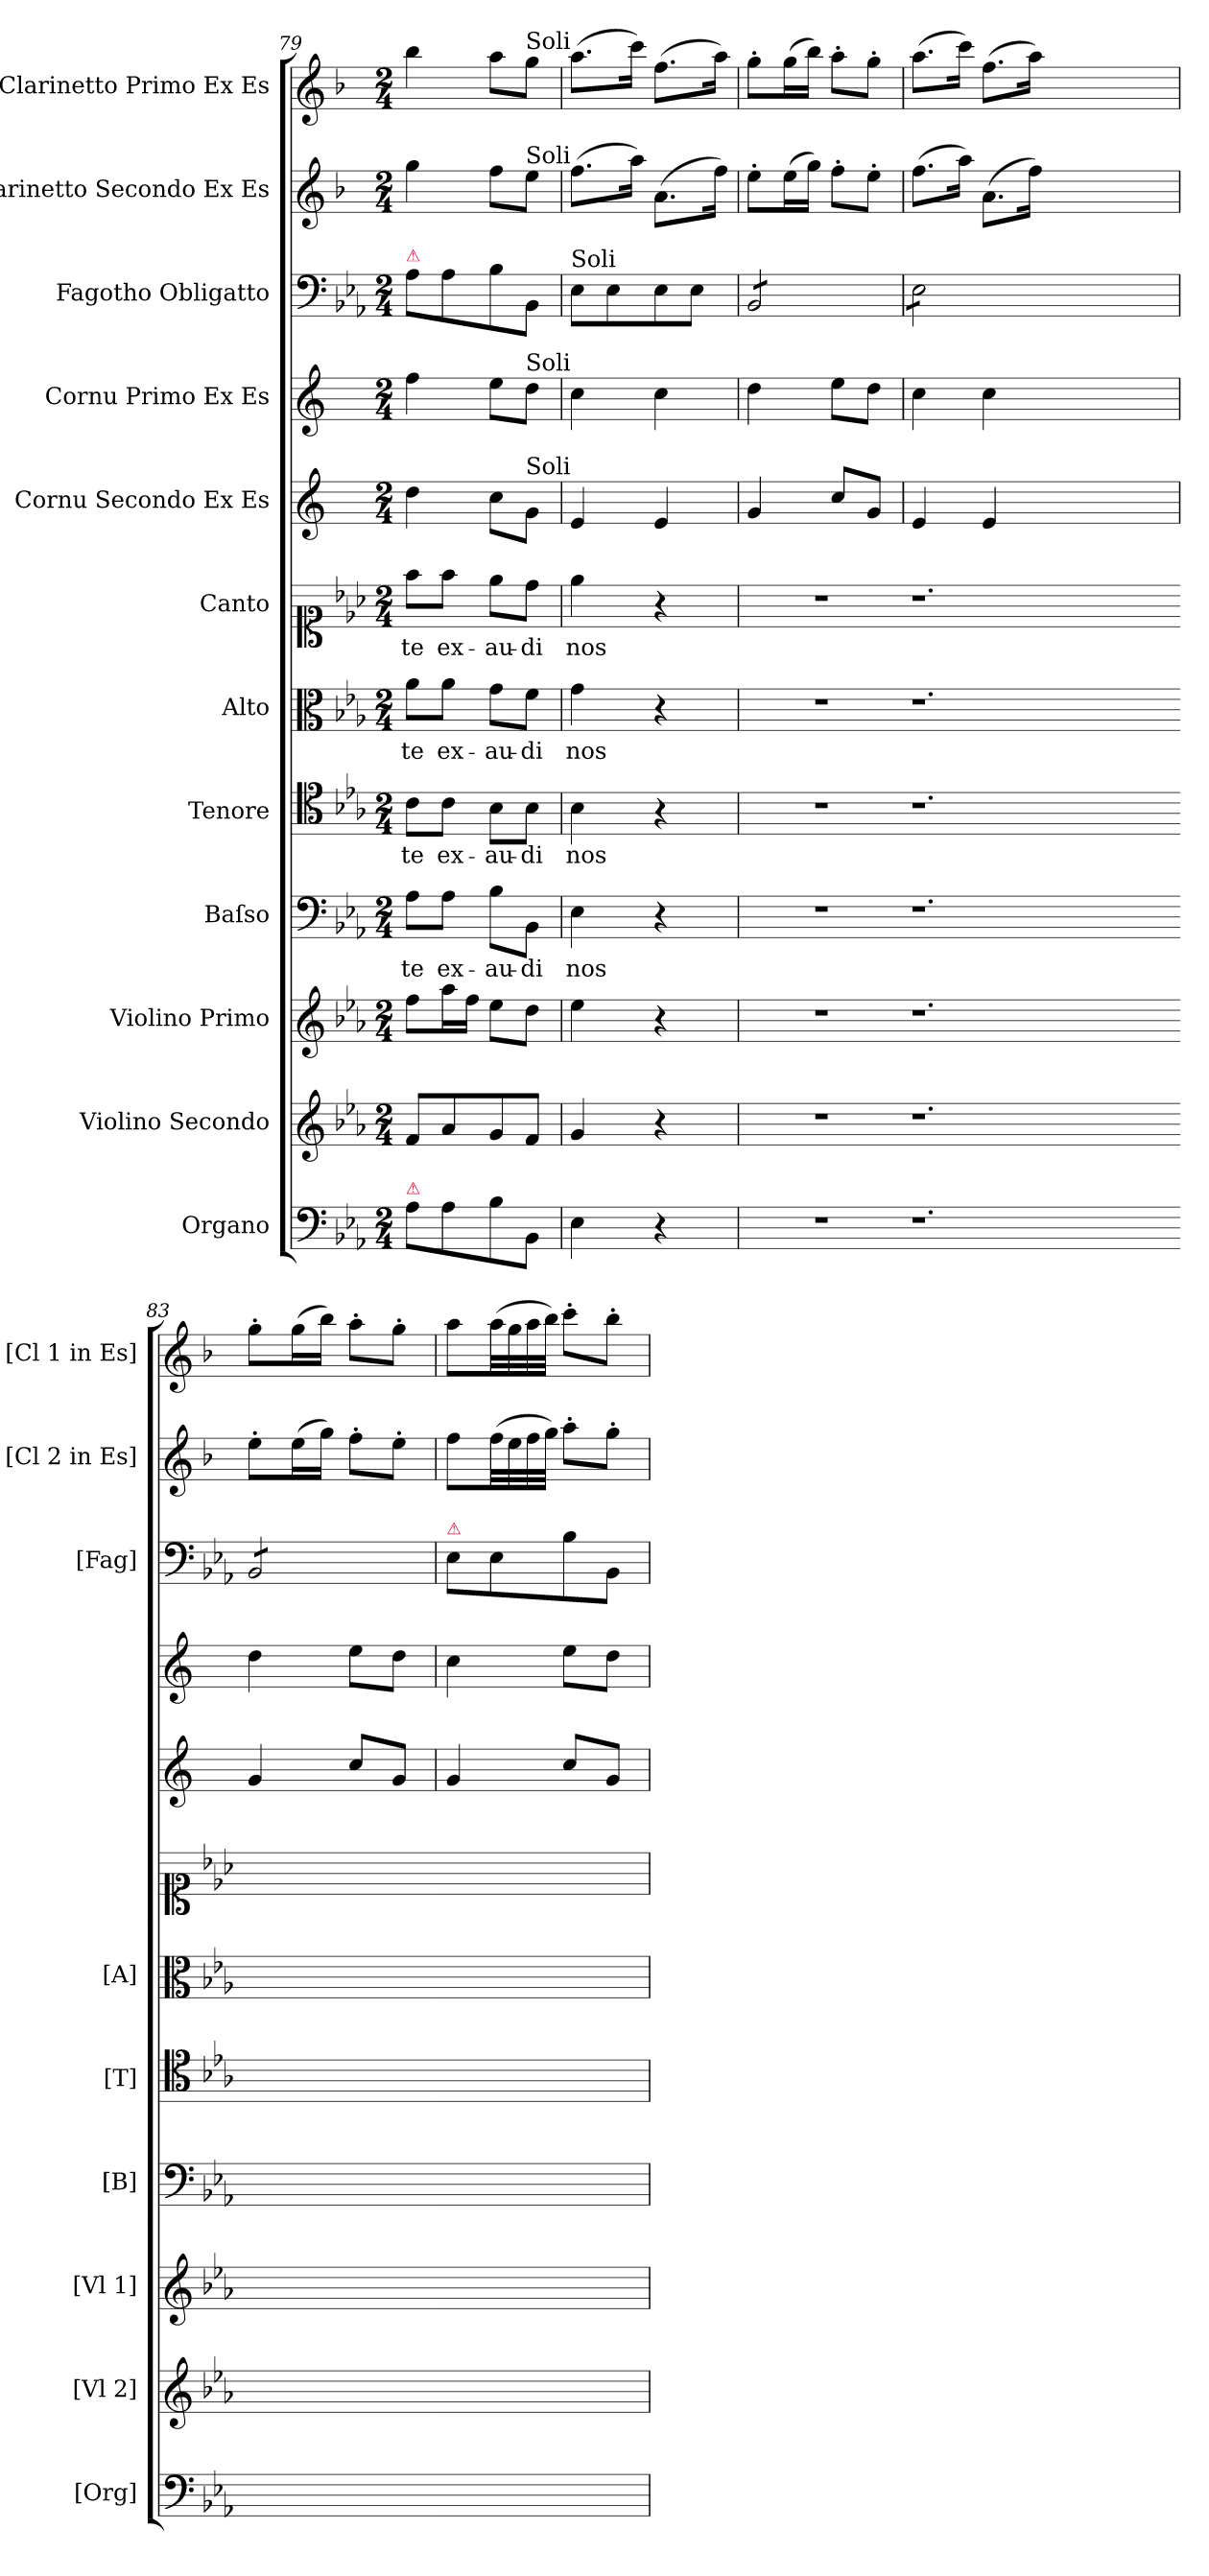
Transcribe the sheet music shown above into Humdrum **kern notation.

**kern	**kern	**kern	**kern	**text	**kern	**text	**kern	**text	**kern	**text	**kern	**kern	**kern	**kern	**kern
*part12	*part11	*part10	*part9	*part9	*part8	*part8	*part7	*part7	*part6	*part6	*part5	*part4	*part3	*part2	*part1
*staff12	*staff11	*staff10	*staff9	*staff9	*staff8	*staff8	*staff7	*staff7	*staff6	*staff6	*staff5	*staff4	*staff3	*staff2	*staff1
*I"Organo	*I"Violino Secondo	*I"Violino Primo	*I"Baſso	*	*I"Tenore	*	*I"Alto	*	*I"Canto	*	*I"Cornu Secondo Ex Es	*I"Cornu Primo Ex Es	*I"Fagotho Obligatto	*I"Clarinetto Secondo Ex Es	*I"Clarinetto Primo Ex Es
*I'[Org]	*I'[Vl 2]	*I'[Vl 1]	*I'[B]	*	*I'[T]	*	*I'[A]	*	*	*	*	*	*I'[Fag]	*I'[Cl 2 in Es]	*I'[Cl 1 in Es]
*clefF4	*clefG2	*clefG2	*clefF4	*	*clefC4	*	*clefC3	*	*clefC1	*	*clefG2	*clefG2	*clefF4	*clefG2	*clefG2
*	*	*	*	*	*	*	*	*	*	*	*ITrd5c9	*ITrd5c9	*	*ITrd1c2	*ITrd1c2
*k[b-e-a-]	*k[b-e-a-]	*k[b-e-a-]	*k[b-e-a-]	*	*k[b-e-a-]	*	*k[b-e-a-]	*	*k[b-e-a-]	*	*k[b-e-a-]	*k[b-e-a-]	*k[b-e-a-]	*k[b-e-a-]	*k[b-e-a-]
*E-:	*E-:	*E-:	*E-:	*	*E-:	*	*E-:	*	*E-:	*	*E-:	*E-:	*E-:	*E-:	*E-:
*M2/4	*M2/4	*M2/4	*M2/4	*	*M2/4	*	*M2/4	*	*M2/4	*	*M2/4	*M2/4	*M2/4	*M2/4	*M2/4
=79	=79	=79	=79	=79	=79	=79	=79	=79	=79	=79	=79	=79	=79	=79	=79
!	!	!	!	!	!	!	!	!	!	!	!	!	!LO:TX:a:color=crimson:t=⚠	!	!
!LO:TX:a:color=crimson:t=⚠	!	!	!	!	!	!	!	!	!	!	!	!	!	!	!
8A-\L	8f/L	8ff\L	8A-\L	-te	8c\L	-te	8a-\L	-te	8ff\L	-te	4f\	4a-\	8A-\L	4ff\	4aa-\
8A-\	8a-/	16aa-\L	8A-\J	ex-	8c\J	ex-	8a-\J	ex-	8ff\J	ex-	.	.	8A-\	.	.
.	.	16ff\JJ	.	.	.	.	.	.	.	.	.	.	.	.	.
8B-\	8g/	8ee-\L	8B-\L	-au-	8B-\L	-au-	8g\L	-au-	8ee-\L	-au-	8e-\L	8g\L	8B-\	8ee-\L	8gg\L
!	!	!	!	!	!	!	!	!	!	!	!	!	!	!	!LO:TX:a:t=Soli
!	!	!	!	!	!	!	!	!	!	!	!	!	!	!LO:TX:a:t=Soli	!
!	!	!	!	!	!	!	!	!	!	!	!	!LO:TX:a:t=Soli	!	!	!
!	!	!	!	!	!	!	!	!	!	!	!LO:TX:a:t=Soli	!	!	!	!
8BB-/J	8f/J	8dd\J	8BB-\J	-di	8B-\J	-di	8f\J	-di	8dd\J	-di	8B-\J	8f\J	8BB-/J	8dd\J	8ff\J
=80	=80	=80	=80	=80	=80	=80	=80	=80	=80	=80	=80	=80	=80	=80	=80
!	!	!	!	!	!	!	!	!	!	!	!	!	!LO:TX:a:t=Soli	!	!
4E-\	4g/	4ee-\	4E-\	nos	4B-\	nos	4g\	nos	4ee-\	nos	4G/	4e-\	8E-\L	(>8.ee-\L	(>8.gg\L
.	.	.	.	.	.	.	.	.	.	.	.	.	8E-\	.	.
.	.	.	.	.	.	.	.	.	.	.	.	.	.	16gg\Jk)	16bb-\Jk)
4r	4r	4r	4r	.	4r	.	4r	.	4r	.	4G/	4e-\	8E-\	(>8.g\L	(>8.ee-\L
.	.	.	.	.	.	.	.	.	.	.	.	.	8E-\J	.	.
.	.	.	.	.	.	.	.	.	.	.	.	.	.	16ee-\Jk)	16gg\Jk)
=81	=81	=81	=81	=81	=81	=81	=81	=81	=81	=81	=81	=81	=81	=81	=81
*	*	*	*	*	*	*	*	*	*	*	*	*	*tremolo	*	*
2r	2r	2r	2r	.	2r	.	2r	.	2r	.	4B-/	4f\	8BB-/L	8dd'>\L	8ff'>\L
.	.	.	.	.	.	.	.	.	.	.	.	.	8BB-/	(>16dd\L	(>16ff\L
.	.	.	.	.	.	.	.	.	.	.	.	.	.	16ff\JJ)	16aa-\JJ)
.	.	.	.	.	.	.	.	.	.	.	8e-/L	8g\L	8BB-/	8ee-'>\L	8gg'>\L
.	.	.	.	.	.	.	.	.	.	.	8B-/J	8f\J	8BB-/J	8dd'>\J	8ff'>\J
=82-	=82-	=82-	=82-	=82	=82-	=82	=82-	=82	=82-	=82	=82	=82	=82	=82	=82
1.r	1.r	1.r	1.r	.	1.r	.	1.r	.	1.r	.	4G/	4e-\	8E-\L	(>8.ee-\L	(>8.gg\L
.	.	.	.	.	.	.	.	.	.	.	.	.	8E-\	.	.
.	.	.	.	.	.	.	.	.	.	.	.	.	.	16gg\Jk)	16bb-\Jk)
.	.	.	.	.	.	.	.	.	.	.	4G/	4e-\	8E-\	(>8.g\L	(>8.ee-\L
.	.	.	.	.	.	.	.	.	.	.	.	.	8E-\J	.	.
.	.	.	.	.	.	.	.	.	.	.	.	.	.	16ee-\Jk)	16gg\Jk)
.	.	.	.	.	.	.	.	.	.	.	1ryy	1ryy	1ryy	1ryy	1ryy
=83-	=83-	=83-	=83-	=83	=83-	=83	=83-	=83	=83-	=83	=83	=83	=83	=83	=83
2ryy	2ryy	2ryy	2ryy	.	2ryy	.	2ryy	.	2ryy	.	4B-/	4f\	8BB-/L	8dd'>\L	8ff'>\L
.	.	.	.	.	.	.	.	.	.	.	.	.	8BB-/	(>16dd\L	(>16ff\L
.	.	.	.	.	.	.	.	.	.	.	.	.	.	16ff\JJ)	16aa-\JJ)
.	.	.	.	.	.	.	.	.	.	.	8e-/L	8g\L	8BB-/	8ee-'>\L	8gg'>\L
.	.	.	.	.	.	.	.	.	.	.	8B-/J	8f\J	8BB-/J	8dd'>\J	8ff'>\J
*	*	*	*	*	*	*	*	*	*	*	*	*	*Xtremolo	*	*
=84-	=84-	=84-	=84-	=84	=84-	=84	=84-	=84	=84-	=84	=84	=84	=84	=84	=84
!	!	!	!	!	!	!	!	!	!	!	!	!	!LO:TX:a:color=crimson:t=⚠	!	!
2ryy	2ryy	2ryy	2ryy	.	2ryy	.	2ryy	.	2ryy	.	4B-/	4e-\	8E-\L	8ee-\L	8gg\L
.	.	.	.	.	.	.	.	.	.	.	.	.	8E-\	(>32ee-\LL	(>32gg\LL
.	.	.	.	.	.	.	.	.	.	.	.	.	.	32dd\	32ff\
.	.	.	.	.	.	.	.	.	.	.	.	.	.	32ee-\	32gg\
.	.	.	.	.	.	.	.	.	.	.	.	.	.	32ff\JJJ)	32aa-\JJJ)
.	.	.	.	.	.	.	.	.	.	.	8e-/L	8g\L	8B-\	8gg'>\L	8bb-'>\L
.	.	.	.	.	.	.	.	.	.	.	8B-/J	8f\J	8BB-/J	8ff'>\J	8aa-'>\J
=	=	=	=	=	=	=	=	=	=	=	=	=	=	=	=
*-	*-	*-	*-	*-	*-	*-	*-	*-	*-	*-	*-	*-	*-	*-	*-
